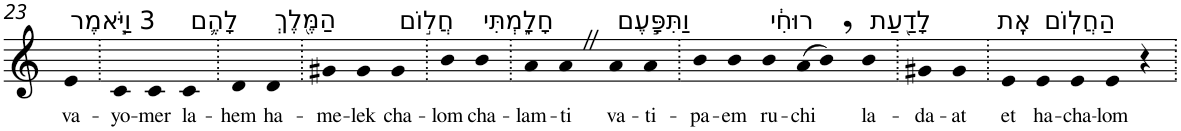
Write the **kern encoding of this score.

**kern	**text
*part1	*part1
*staff1	*staff1
*I"Piano	*
*I'Pno	*
!!LO:PB:g=z
*clefG2	*
*k[]	*
=23	=23
!LO:TX:a:t=3 וַיֹּ֧אמֶר	!
!	!LO:LY:b
4e	va-
=24.	=24.
!	!LO:LY:b
4c	-yo-
!	!LO:LY:b
4c	-mer
!LO:TX:a:t=לָהֶ֛ם	!
!	!LO:LY:b
4c	la-
=25.	=25.
!	!LO:LY:b
4d	-hem
!LO:TX:a:t=הַמֶּ֖לֶךְ	!
!	!LO:LY:b
4d	ha-
=26.	=26.
!	!LO:LY:b
4g#X	-me-
!	!LO:LY:b
4g#	-lek
!LO:TX:a:t=חֲל֣וֹם	!
!	!LO:LY:b
4g#	cha-
=27.	=27.
!	!LO:LY:b
4b	-lom
!LO:TX:a:t=חָלָ֑מְתִּי	!
!	!LO:LY:b
4b	cha-
=28.	=28.
!	!LO:LY:b
4a	-lam-
!	!LO:LY:b
4aZ	-ti
!LO:TX:a:t=וַתִּפָּ֣עֶם	!
!	!LO:LY:b
4a	va-
!	!LO:LY:b
4a	-ti-
=29.	=29.
!	!LO:LY:b
4b	-pa-
!	!LO:LY:b
4b	-em
!LO:TX:a:t=רוּחִ֔י	!
!	!LO:LY:b
4b	ru-
!	!LO:LY:b
(>8a	-chi
8b,)	.
!LO:TX:a:t=לָדַ֖עַת	!
!	!LO:LY:b
4b	la-
=30.	=30.
!	!LO:LY:b
4g#X	-da-
!	!LO:LY:b
4g#	-at
=31.	=31.
!LO:TX:a:t=אֶֽת	!
!	!LO:LY:b
4e	et
!LO:TX:a:t=הַחֲלֽוֹם	!
!	!LO:LY:b
4e	ha-
!	!LO:LY:b
4e	-cha-
!	!LO:LY:b
4e	-lom
4r	.
=.	=.
*-	*-
